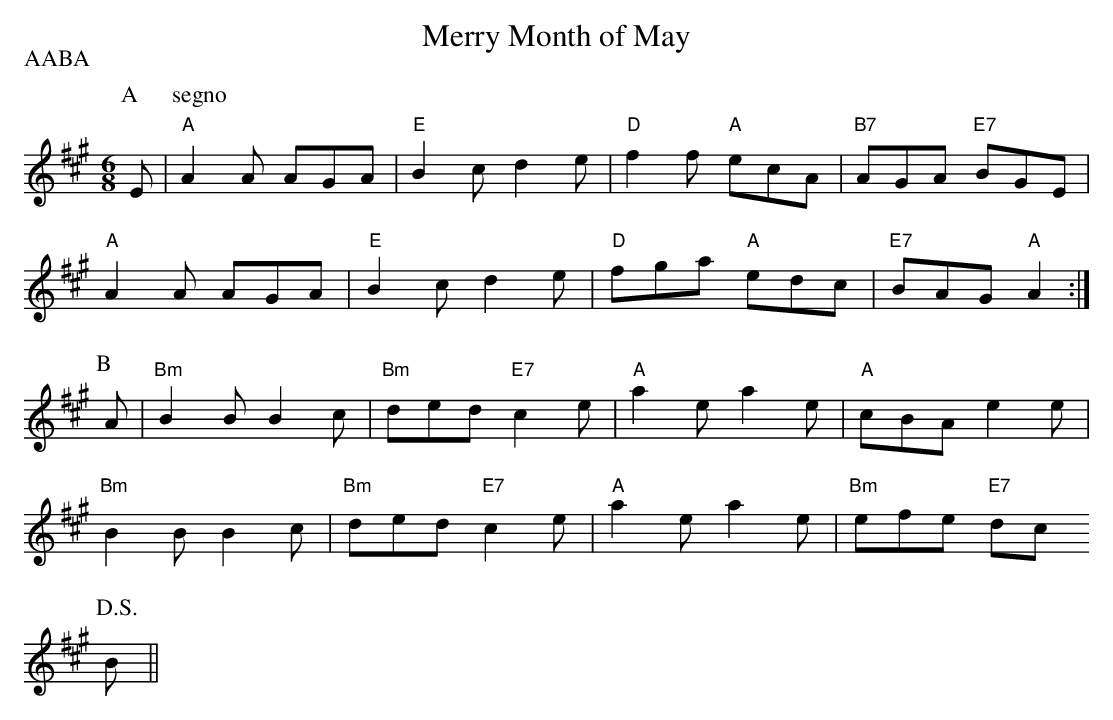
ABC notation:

X:1
T:Merry Month of May
P:AABA
M:6/8
K:A
P:A
E|\
P:segno
"A"A2A AGA|"E"B2c d2e|"D"f2f "A"ecA|"B7"AGA "E7"BGE|
"A"A2A AGA|"E"B2c d2e|"D"fga "A"edc|"E7"BAG "A"A2:|
P:B
A|"Bm"B2B B2c|"Bm"ded "E7"c2e|"A"a2e a2e|"A"cBA e2e|
"Bm"B2B B2c|"Bm"ded "E7"c2e|"A"a2e a2e|"Bm"efe "E7"dc
P:D.S.
B||
